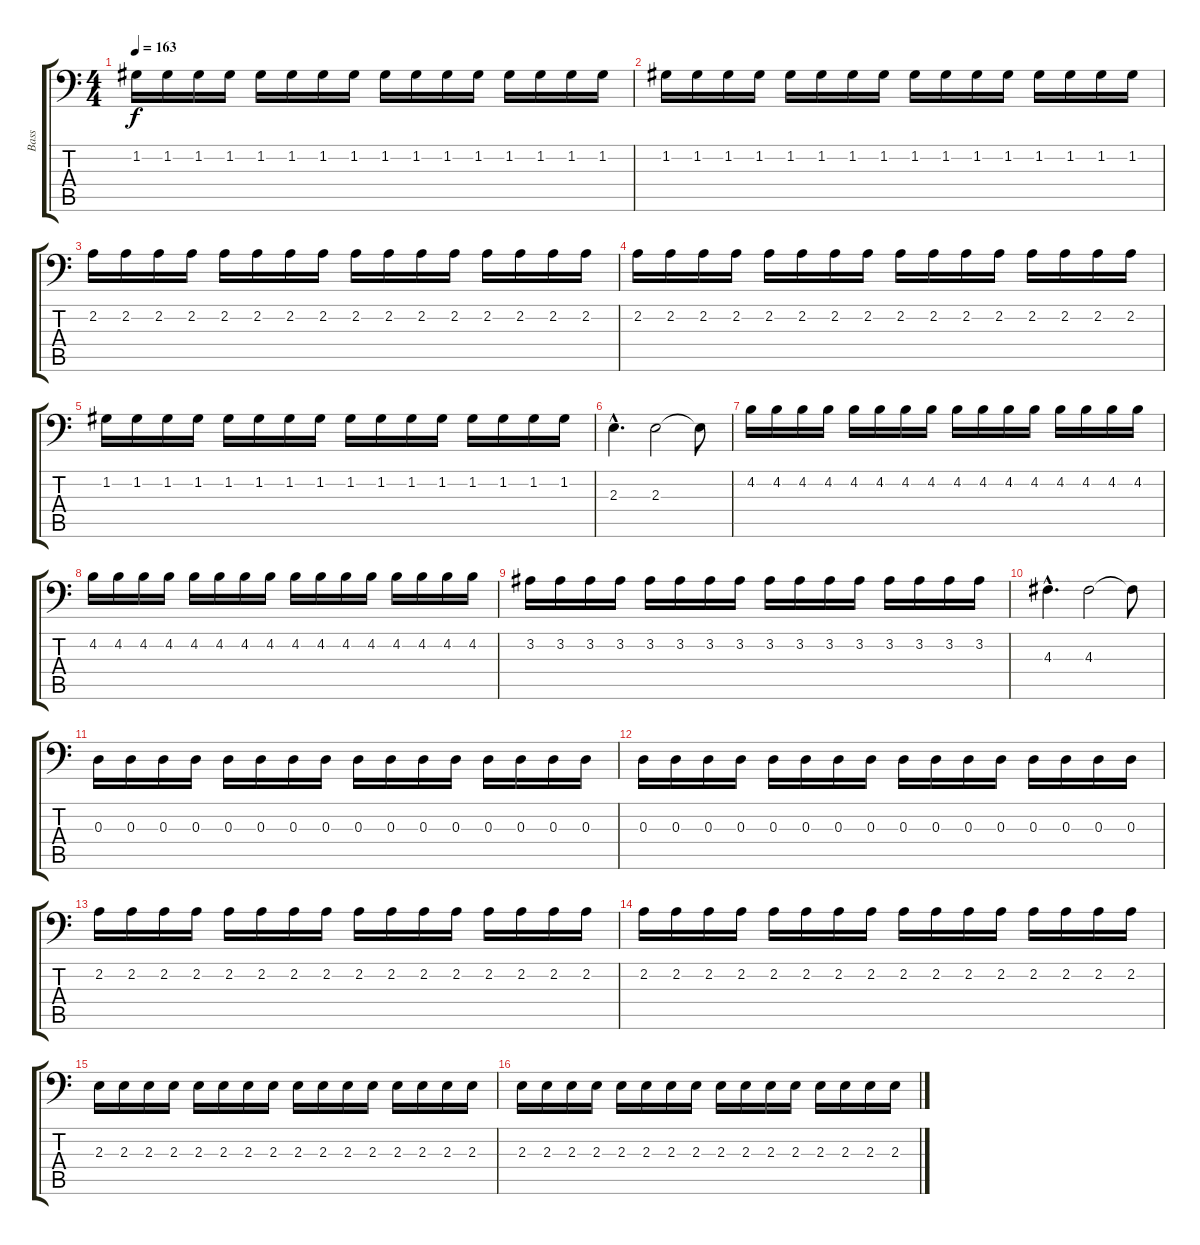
\track ("Bass" "Bass") {instrument electricbasspick}
\staff {score tabs}
\tuning (C3 G2 D2 A1 E1 B0) {hide}
\ts (4 4)
\tempo 163
\clef f4
\ks c
1.2.16{dy f} 1.2.16 1.2.16 1.2.16 1.2.16 1.2.16 1.2.16 1.2.16 1.2.16 1.2.16 1.2.16 1.2.16 1.2.16 1.2.16 1.2.16 1.2.16 |
1.2.16 1.2.16 1.2.16 1.2.16 1.2.16 1.2.16 1.2.16 1.2.16 1.2.16 1.2.16 1.2.16 1.2.16 1.2.16 1.2.16 1.2.16 1.2.16 |
2.2.16 2.2.16 2.2.16 2.2.16 2.2.16 2.2.16 2.2.16 2.2.16 2.2.16 2.2.16 2.2.16 2.2.16 2.2.16 2.2.16 2.2.16 2.2.16 |
2.2.16 2.2.16 2.2.16 2.2.16 2.2.16 2.2.16 2.2.16 2.2.16 2.2.16 2.2.16 2.2.16 2.2.16 2.2.16 2.2.16 2.2.16 2.2.16 |
1.2.16 1.2.16 1.2.16 1.2.16 1.2.16 1.2.16 1.2.16 1.2.16 1.2.16 1.2.16 1.2.16 1.2.16 1.2.16 1.2.16 1.2.16 1.2.16 |
2.3{hac}.4{d} 2.3.2 2.3{t}.8 |
4.2.16 4.2.16 4.2.16 4.2.16 4.2.16 4.2.16 4.2.16 4.2.16 4.2.16 4.2.16 4.2.16 4.2.16 4.2.16 4.2.16 4.2.16 4.2.16 |
4.2.16 4.2.16 4.2.16 4.2.16 4.2.16 4.2.16 4.2.16 4.2.16 4.2.16 4.2.16 4.2.16 4.2.16 4.2.16 4.2.16 4.2.16 4.2.16 |
3.2.16 3.2.16 3.2.16 3.2.16 3.2.16 3.2.16 3.2.16 3.2.16 3.2.16 3.2.16 3.2.16 3.2.16 3.2.16 3.2.16 3.2.16 3.2.16 |
4.3{hac}.4{d} 4.3.2 4.3{t}.8 |
0.3.16 0.3.16 0.3.16 0.3.16 0.3.16 0.3.16 0.3.16 0.3.16 0.3.16 0.3.16 0.3.16 0.3.16 0.3.16 0.3.16 0.3.16 0.3.16 |
0.3.16 0.3.16 0.3.16 0.3.16 0.3.16 0.3.16 0.3.16 0.3.16 0.3.16 0.3.16 0.3.16 0.3.16 0.3.16 0.3.16 0.3.16 0.3.16 |
2.2.16 2.2.16 2.2.16 2.2.16 2.2.16 2.2.16 2.2.16 2.2.16 2.2.16 2.2.16 2.2.16 2.2.16 2.2.16 2.2.16 2.2.16 2.2.16 |
2.2.16 2.2.16 2.2.16 2.2.16 2.2.16 2.2.16 2.2.16 2.2.16 2.2.16 2.2.16 2.2.16 2.2.16 2.2.16 2.2.16 2.2.16 2.2.16 |
2.3.16 2.3.16 2.3.16 2.3.16 2.3.16 2.3.16 2.3.16 2.3.16 2.3.16 2.3.16 2.3.16 2.3.16 2.3.16 2.3.16 2.3.16 2.3.16 |
2.3.16 2.3.16 2.3.16 2.3.16 2.3.16 2.3.16 2.3.16 2.3.16 2.3.16 2.3.16 2.3.16 2.3.16 2.3.16 2.3.16 2.3.16 2.3.16
